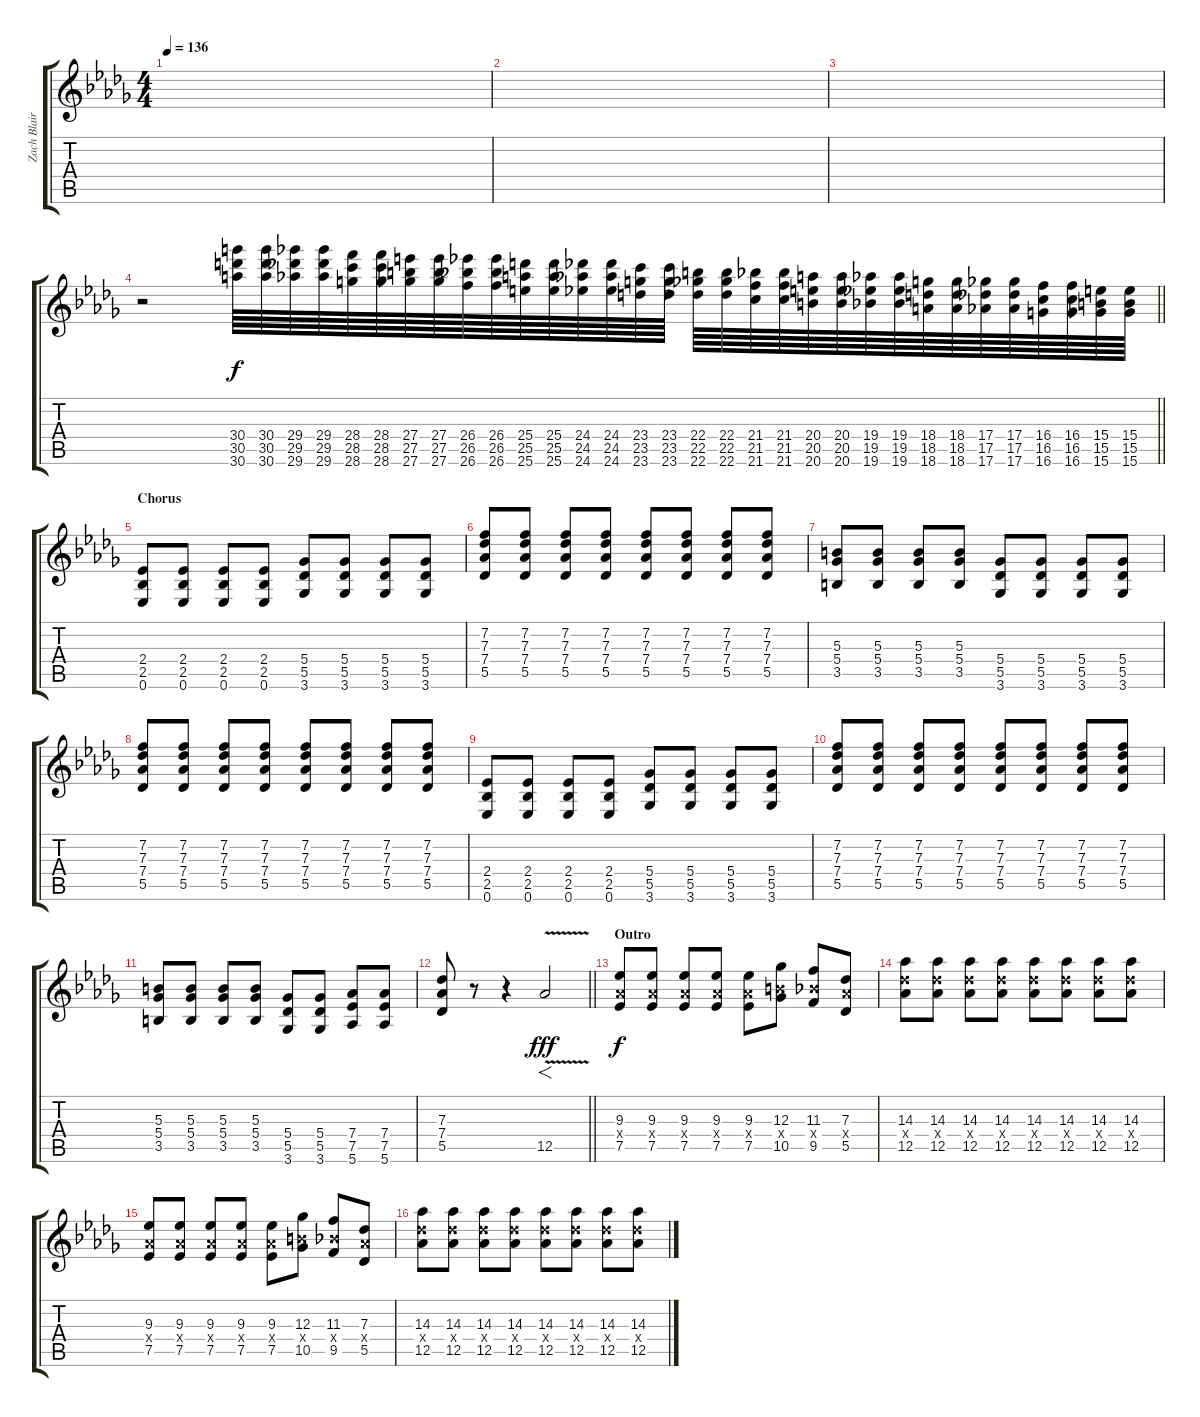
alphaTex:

\track ("Zach Blair - Guitar One" "Zach Blair") {instrument distortionguitar}
\staff {score tabs}
\tuning (Eb4 Bb3 Gb3 Db3 Ab2 Eb2) {hide}
\ts (4 4)
\tempo 136
\clef g2
\ks db
|
|
|
\barLineRight lightlight
r.2 (30.4 30.5 30.6).64 (30.4 30.5 30.6).64 (29.4 29.5 29.6).64 (29.4 29.5 29.6).64 (28.4 28.5 28.6).64 (28.4 28.5 28.6).64 (27.4 27.5 27.6).64 (27.4 27.5 27.6).64 (26.4 26.5 26.6).64 (26.4 26.5 26.6).64 (25.4 25.5 25.6).64 (25.4 25.5 25.6).64 (24.4 24.5 24.6).64 (24.4 24.5 24.6).64 (23.4 23.5 23.6).64 (23.4 23.5 23.6).64 (22.4 22.5 22.6).64 (22.4 22.5 22.6).64 (21.4 21.5 21.6).64 (21.4 21.5 21.6).64 (20.4 20.5 20.6).64 (20.4 20.5 20.6).64 (19.4 19.5 19.6).64 (19.4 19.5 19.6).64 (18.4 18.5 18.6).64 (18.4 18.5 18.6).64 (17.4 17.5 17.6).64 (17.4 17.5 17.6).64 (16.4 16.5 16.6).64 (16.4 16.5 16.6).64 (15.4 15.5 15.6).64 (15.4 15.5 15.6).64 |
\section ("" "Chorus")
(2.4 2.5 0.6).8 (2.4 2.5 0.6).8 (2.4 2.5 0.6).8 (2.4 2.5 0.6).8 (5.4 5.5 3.6).8 (5.4 5.5 3.6).8 (5.4 5.5 3.6).8 (5.4 5.5 3.6).8 |
(7.2 7.3 7.4 5.5).8 (7.2 7.3 7.4 5.5).8 (7.2 7.3 7.4 5.5).8 (7.2 7.3 7.4 5.5).8 (7.2 7.3 7.4 5.5).8 (7.2 7.3 7.4 5.5).8 (7.2 7.3 7.4 5.5).8 (7.2 7.3 7.4 5.5).8 |
(5.3 5.4 3.5).8 (5.3 5.4 3.5).8 (5.3 5.4 3.5).8 (5.3 5.4 3.5).8 (5.4 5.5 3.6).8 (5.4 5.5 3.6).8 (5.4 5.5 3.6).8 (5.4 5.5 3.6).8 |
(7.2 7.3 7.4 5.5).8 (7.2 7.3 7.4 5.5).8 (7.2 7.3 7.4 5.5).8 (7.2 7.3 7.4 5.5).8 (7.2 7.3 7.4 5.5).8 (7.2 7.3 7.4 5.5).8 (7.2 7.3 7.4 5.5).8 (7.2 7.3 7.4 5.5).8 |
(2.4 2.5 0.6).8 (2.4 2.5 0.6).8 (2.4 2.5 0.6).8 (2.4 2.5 0.6).8 (5.4 5.5 3.6).8 (5.4 5.5 3.6).8 (5.4 5.5 3.6).8 (5.4 5.5 3.6).8 |
(7.2 7.3 7.4 5.5).8 (7.2 7.3 7.4 5.5).8 (7.2 7.3 7.4 5.5).8 (7.2 7.3 7.4 5.5).8 (7.2 7.3 7.4 5.5).8 (7.2 7.3 7.4 5.5).8 (7.2 7.3 7.4 5.5).8 (7.2 7.3 7.4 5.5).8 |
(5.3 5.4 3.5).8 (5.3 5.4 3.5).8 (5.3 5.4 3.5).8 (5.3 5.4 3.5).8 (5.4 5.5 3.6).8 (5.4 5.5 3.6).8 (7.4 7.5 5.6).8 (7.4 7.5 5.6).8 |
\barLineRight lightlight
(7.3 7.4 5.5).8 r.8{volume 13} r.4 12.5{v}.2{f dy fff} |
\section ("" "Outro")
(9.3 7.4{x} 7.5).8{dy f} (9.3 7.4{x} 7.5).8 (9.3 7.4{x} 7.5).8 (9.3 7.4{x} 7.5).8 (9.3 7.4{x} 7.5).8 (12.3 10.4{x} 10.5).8 (11.3 9.4{x} 9.5).8 (7.3 7.4{x} 5.5).8 |
(14.3 12.4{x} 12.5).8 (14.3 12.4{x} 12.5).8 (14.3 12.4{x} 12.5).8 (14.3 12.4{x} 12.5).8 (14.3 12.4{x} 12.5).8 (14.3 12.4{x} 12.5).8 (14.3 12.4{x} 12.5).8 (14.3 12.4{x} 12.5).8 |
(9.3 7.4{x} 7.5).8 (9.3 7.4{x} 7.5).8 (9.3 7.4{x} 7.5).8 (9.3 7.4{x} 7.5).8 (9.3 7.4{x} 7.5).8 (12.3 10.4{x} 10.5).8 (11.3 9.4{x} 9.5).8 (7.3 7.4{x} 5.5).8 |
(14.3 12.4{x} 12.5).8 (14.3 12.4{x} 12.5).8 (14.3 12.4{x} 12.5).8 (14.3 12.4{x} 12.5).8 (14.3 12.4{x} 12.5).8 (14.3 12.4{x} 12.5).8 (14.3 12.4{x} 12.5).8 (14.3 12.4{x} 12.5).8
